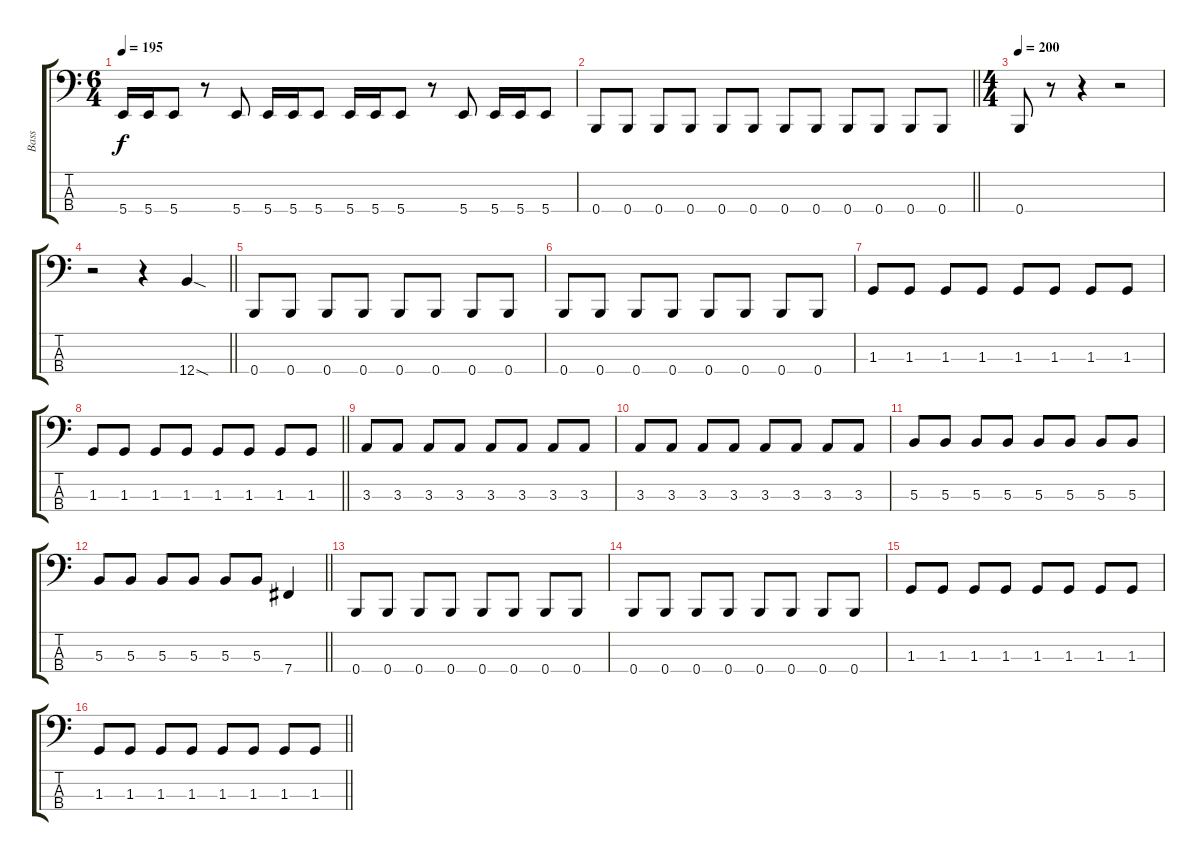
\track ("Bass" "Bass") {instrument electricbassfinger}
\staff {score tabs}
\tuning (E2 B1 Gb1 B0) {hide}
\ts (6 4)
\tempo 195
\clef f4
\ks c
5.4.16{dy f} 5.4.16 5.4.8 r.8 5.4.8 5.4.16 5.4.16 5.4.8 5.4.16 5.4.16 5.4.8 r.8 5.4.8 5.4.16 5.4.16 5.4.8 |
\barLineRight lightlight
0.4.8 0.4.8 0.4.8 0.4.8 0.4.8 0.4.8 0.4.8 0.4.8 0.4.8 0.4.8 0.4.8 0.4.8 |
\ts (4 4)
\tempo 200
0.4.8 r.8 r.4 r.2 |
\barLineRight lightlight
r.2 r.4 12.4{sod}.4 |
0.4.8 0.4.8 0.4.8 0.4.8 0.4.8 0.4.8 0.4.8 0.4.8 |
0.4.8 0.4.8 0.4.8 0.4.8 0.4.8 0.4.8 0.4.8 0.4.8 |
1.3.8 1.3.8 1.3.8 1.3.8 1.3.8 1.3.8 1.3.8 1.3.8 |
\barLineRight lightlight
1.3.8 1.3.8 1.3.8 1.3.8 1.3.8 1.3.8 1.3.8 1.3.8 |
3.3.8 3.3.8 3.3.8 3.3.8 3.3.8 3.3.8 3.3.8 3.3.8 |
3.3.8 3.3.8 3.3.8 3.3.8 3.3.8 3.3.8 3.3.8 3.3.8 |
5.3.8 5.3.8 5.3.8 5.3.8 5.3.8 5.3.8 5.3.8 5.3.8 |
\barLineRight lightlight
5.3.8 5.3.8 5.3.8 5.3.8 5.3.8 5.3.8 7.4.4 |
0.4.8 0.4.8 0.4.8 0.4.8 0.4.8 0.4.8 0.4.8 0.4.8 |
0.4.8 0.4.8 0.4.8 0.4.8 0.4.8 0.4.8 0.4.8 0.4.8 |
1.3.8 1.3.8 1.3.8 1.3.8 1.3.8 1.3.8 1.3.8 1.3.8 |
\barLineRight lightlight
1.3.8 1.3.8 1.3.8 1.3.8 1.3.8 1.3.8 1.3.8 1.3.8
